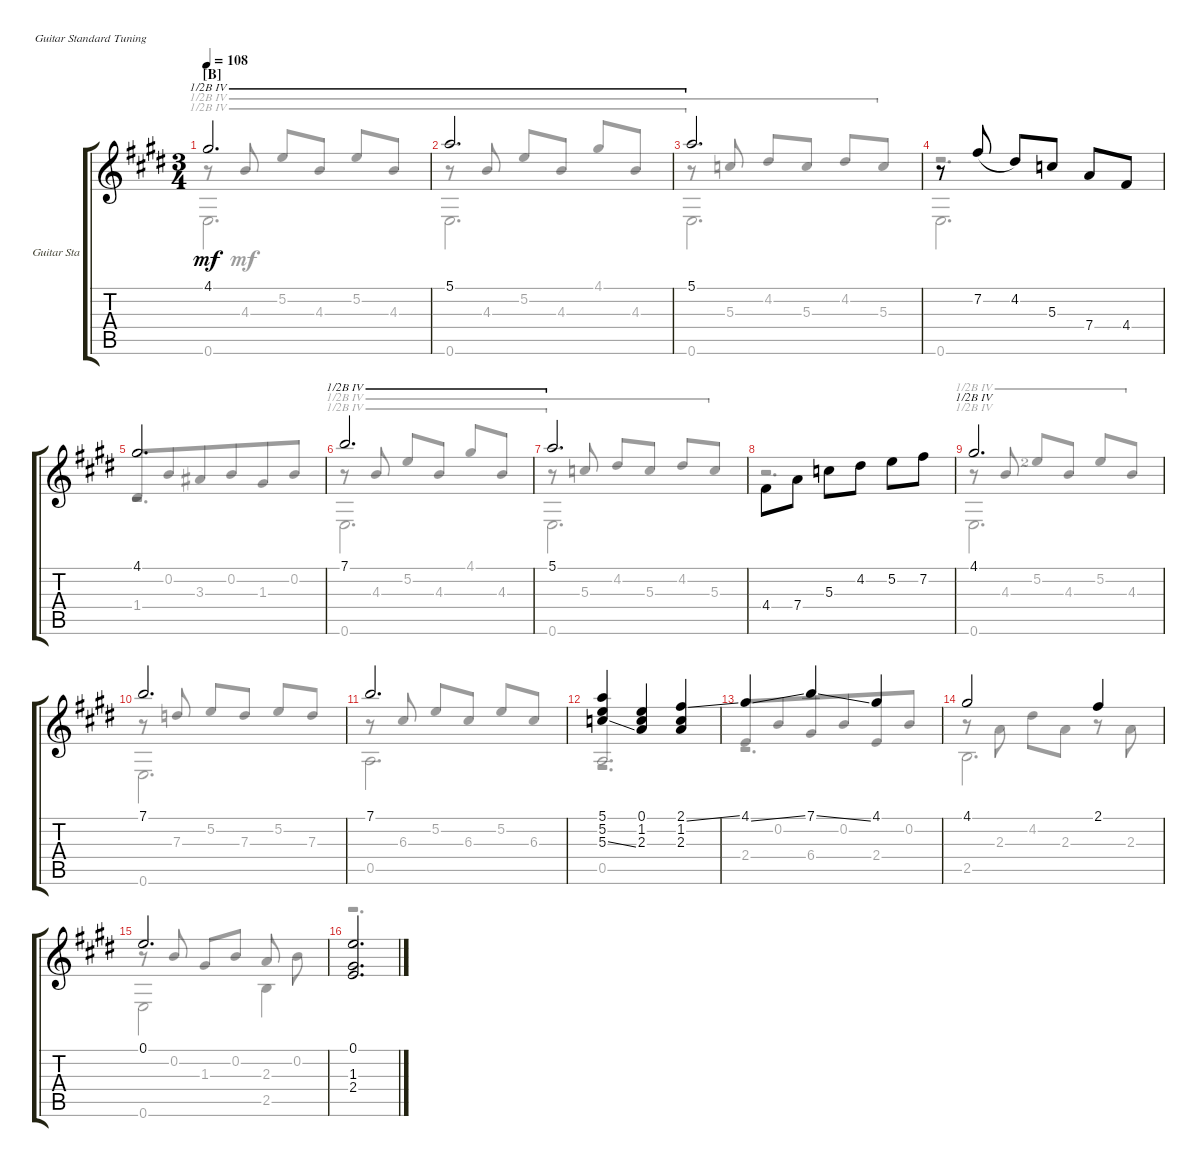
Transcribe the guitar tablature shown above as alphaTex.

\bracketExtendMode groupsimilarinstruments
\firstSystemTrackNameOrientation horizontal
\otherSystemsTrackNameOrientation horizontal
\track ("Guitar Standard" "Guitar Sta") {instrument acousticguitarnylon}
\staff {score tabs}
\tuning (E4 B3 G3 D3 A2 E2)
\voice
\ts (3 4)
\section ("B" "")
\tempo 108
\clef g2
\scale
0.944515
\ks e
4.1.2{d dy mf barre (4 half)} |
\scale
0.944515 5.1.2{d barre (4 half)} |
\scale
1.39092 5.1.2{d barre (4 half)} |
\scale
0.921816 r.8 7.2.8{legatoorigin} 4.2.8 5.3.8 7.4.8 4.4.8 |
\scale
0.921816 4.1.2{d} |
\scale
0.921816 7.1.2{d barre (4 half)} |
\scale
0.921816 5.1.2{d barre (4 half)} |
\scale
0.921816 4.4.8{beam invert} 7.4.8 5.3.8{beam invert} 4.2.8 5.2.8{beam invert} 7.2.8 |
\scale
1.39092 4.1.2{d barre (4 half)} |
\scale
0.921816 7.1.2{d} |
\scale
0.921816 7.1.2{d} |
\scale
0.921816 (5.1 5.2 5.3{ss}).4 (0.1 1.2 2.3).4 (2.1{ss} 1.2 2.3).4 |
\scale
0.921816 4.1{ss}.4 7.1{ss}.4 4.1.4 |
\scale
0.921816 4.1.2 2.1.4 |
\scale
1.39092 0.1.2{d} |
\scale
0.921816 (0.1 1.3 2.4).2{d}
\voice
\clef g2
\ottava regular
\simile none
\scale
0.944515
\ks e
r.8{dy mf barre (4 half)} 4.3.8{barre (4 half) beam invert} 5.2.8{barre (4 half) beam invert} 4.3.8{barre (4 half)} 5.2.8{barre (4 half) beam invert} 4.3.8{barre (4 half)} |
\scale
0.944515 r.8{barre (4 half)} 4.3.8{barre (4 half) beam invert} 5.2.8{barre (4 half) beam invert} 4.3.8{barre (4 half)} 4.1.8{barre (4 half) beam invert} 4.3.8{barre (4 half)} |
\scale
1.39092 r.8{barre (4 half)} 5.3.8{barre (4 half) beam invert} 4.2.8{barre (4 half) beam invert} 5.3.8{barre (4 half)} 4.2.8{barre (4 half) beam invert} 5.3.8{barre (4 half)} |
\scale
0.921816 r.2{d} |
\scale
0.921816 1.4.8{beam invert beam merge} 0.2.8{beam merge} 3.3.8{beam invert beam merge} 0.2.8{beam merge} 1.3.8{beam invert beam merge} 0.2.8{beam merge} |
\scale
0.921816 r.8{barre (4 half) beam invert} 4.3.8{barre (4 half) beam invert} 5.2.8{barre (4 half) beam invert} 4.3.8{barre (4 half)} 4.1.8{barre (4 half) beam invert} 4.3.8{barre (4 half)} |
\scale
0.921816 r.8{barre (4 half)} 5.3.8{barre (4 half) beam invert} 4.2.8{barre (4 half) beam invert} 5.3.8{barre (4 half)} 4.2.8{barre (4 half) beam invert} 5.3.8{barre (4 half)} |
\scale
0.921816 r.2{d} |
\scale
1.39092 r.8{barre (4 half)} 4.3.8{barre (4 half) beam invert} 5.2{lf 3}.8{barre (4 half) beam invert} 4.3.8{barre (4 half)} 5.2.8{barre (4 half) beam invert} 4.3.8{barre (4 half)} |
\scale
0.921816 r.8 7.3.8{beam invert} 5.2.8{beam invert} 7.3.8 5.2.8{beam invert} 7.3.8 |
\scale
0.921816 r.8 6.3.8{beam invert} 5.2.8{beam invert} 6.3.8 5.2.8{beam invert} 6.3.8 |
\scale
0.921816 0.5.2{d beam invert} |
\scale
0.921816 2.4.8{beam invert beam merge} 0.2.8{beam merge} 6.4.8{beam invert beam merge} 0.2.8{beam merge} 2.4.8{beam invert beam merge} 0.2.8{beam merge} |
\scale
0.921816 r.8 2.3.8 4.2.8 2.3.8 r.8 2.3.8 |
\scale
1.39092 r.8 0.2.8{beam invert} 1.3.8{beam invert} 0.2.8 2.3.8{beam invert beam split} 0.2.8 |
\scale
0.921816 r.2{d}
\voice
\clef g2
\ottava regular
\simile none
\scale
0.944515
\ks e
0.6.2{d dy mf barre (4 half)} |
\scale
0.944515 0.6.2{d barre (4 half)} |
\scale
1.39092 0.6.2{d barre (4 half)} |
\scale
0.921816 0.6.2{d} |
\scale
0.921816 r.2{d} |
\scale
0.921816 0.6.2{d barre (4 half)} |
\scale
0.921816 0.6.2{d barre (4 half)} |
\scale
0.921816 r.2{d} |
\scale
1.39092 0.6.2{d barre (4 half)} |
\scale
0.921816 0.6.2{d} |
\scale
0.921816 0.5.2{d} |
\scale
0.921816 r.2{d} |
\scale
0.921816 r.2{d} |
\scale
0.921816 2.5.2{d} |
\scale
1.39092 0.6.2 2.5.4 |
\scale
0.921816 r.2{d}
